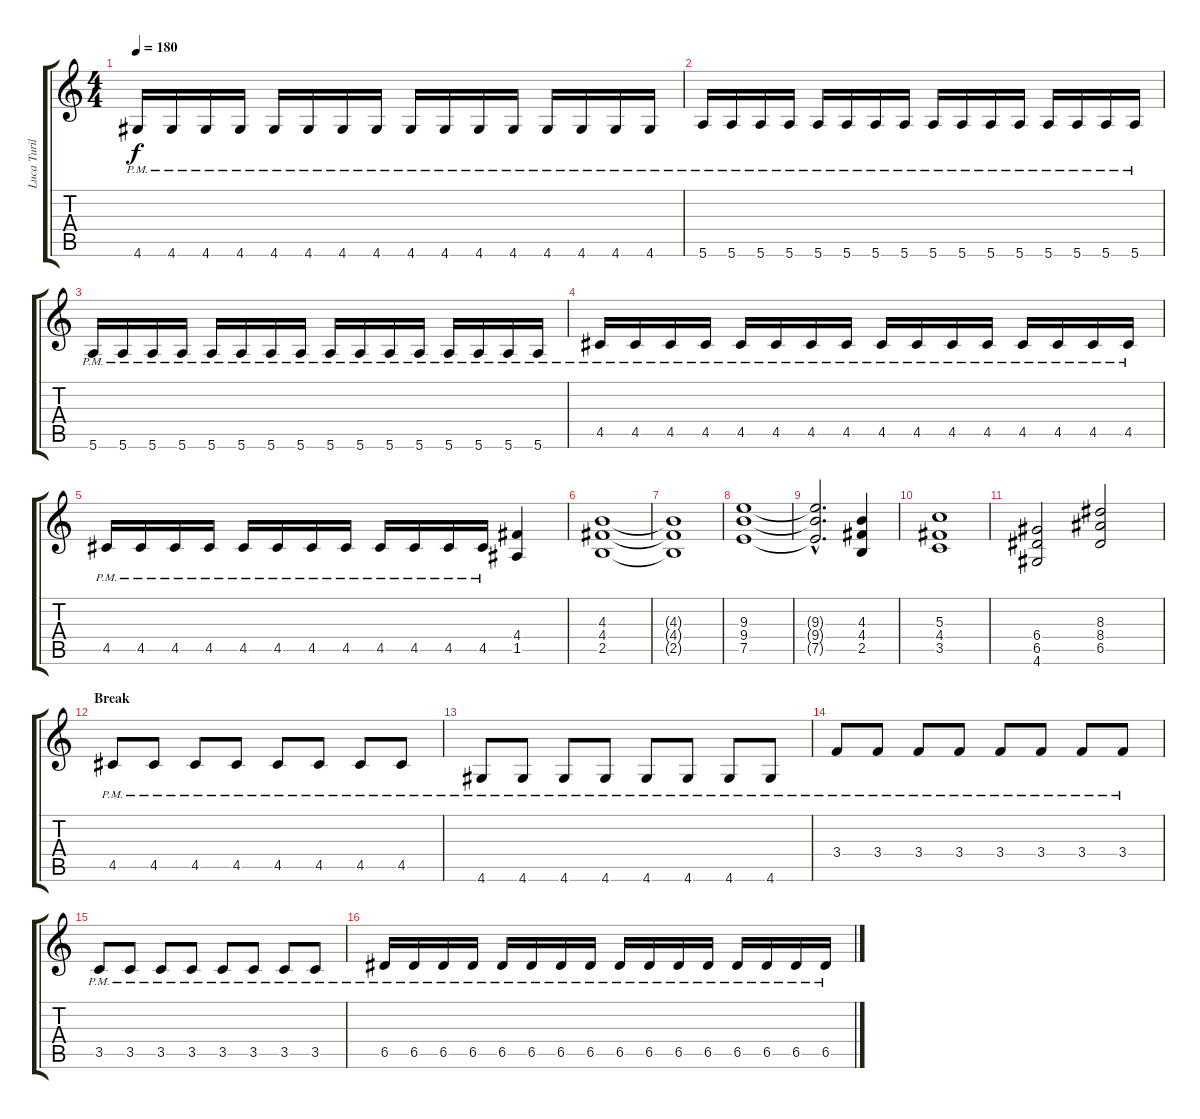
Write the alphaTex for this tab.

\track ("Luca Turilli" "Luca Turil") {instrument distortionguitar}
\staff {score tabs}
\tuning (E4 B3 G3 D3 A2 E2) {hide}
\ts (4 4)
\tempo 180
\clef g2
\ks c
4.6{pm}.16{dy f} 4.6{pm}.16 4.6{pm}.16 4.6{pm}.16 4.6{pm}.16 4.6{pm}.16 4.6{pm}.16 4.6{pm}.16 4.6{pm}.16 4.6{pm}.16 4.6{pm}.16 4.6{pm}.16 4.6{pm}.16 4.6{pm}.16 4.6{pm}.16 4.6{pm}.16 |
5.6{pm}.16 5.6{pm}.16 5.6{pm}.16 5.6{pm}.16 5.6{pm}.16 5.6{pm}.16 5.6{pm}.16 5.6{pm}.16 5.6{pm}.16 5.6{pm}.16 5.6{pm}.16 5.6{pm}.16 5.6{pm}.16 5.6{pm}.16 5.6{pm}.16 5.6{pm}.16 |
5.6{pm}.16 5.6{pm}.16 5.6{pm}.16 5.6{pm}.16 5.6{pm}.16 5.6{pm}.16 5.6{pm}.16 5.6{pm}.16 5.6{pm}.16 5.6{pm}.16 5.6{pm}.16 5.6{pm}.16 5.6{pm}.16 5.6{pm}.16 5.6{pm}.16 5.6{pm}.16 |
4.5{pm}.16 4.5{pm}.16 4.5{pm}.16 4.5{pm}.16 4.5{pm}.16 4.5{pm}.16 4.5{pm}.16 4.5{pm}.16 4.5{pm}.16 4.5{pm}.16 4.5{pm}.16 4.5{pm}.16 4.5{pm}.16 4.5{pm}.16 4.5{pm}.16 4.5{pm}.16 |
4.5{pm}.16 4.5{pm}.16 4.5{pm}.16 4.5{pm}.16 4.5{pm}.16 4.5{pm}.16 4.5{pm}.16 4.5{pm}.16 4.5{pm}.16 4.5{pm}.16 4.5{pm}.16 4.5{pm}.16 (4.4 1.5).4 |
(4.3 4.4 2.5).1 |
(4.3{t} 4.4{t} 2.5{t}).1 |
(9.3 9.4 7.5).1 |
(9.3{hac t} 9.4{hac t} 7.5{hac t}).2{d} (4.3 4.4 2.5).4 |
(5.3 4.4 3.5).1 |
(6.4 6.5 4.6).2 (8.3 8.4 6.5).2 |
\section ("" "Break")
4.5{pm}.8 4.5{pm}.8 4.5{pm}.8 4.5{pm}.8 4.5{pm}.8 4.5{pm}.8 4.5{pm}.8 4.5{pm}.8 |
4.6{pm}.8 4.6{pm}.8 4.6{pm}.8 4.6{pm}.8 4.6{pm}.8 4.6{pm}.8 4.6{pm}.8 4.6{pm}.8 |
3.4{pm}.8 3.4{pm}.8 3.4{pm}.8 3.4{pm}.8 3.4{pm}.8 3.4{pm}.8 3.4{pm}.8 3.4{pm}.8 |
3.5{pm}.8 3.5{pm}.8 3.5{pm}.8 3.5{pm}.8 3.5{pm}.8 3.5{pm}.8 3.5{pm}.8 3.5{pm}.8 |
6.5{pm}.16 6.5{pm}.16 6.5{pm}.16 6.5{pm}.16 6.5{pm}.16 6.5{pm}.16 6.5{pm}.16 6.5{pm}.16 6.5{pm}.16 6.5{pm}.16 6.5{pm}.16 6.5{pm}.16 6.5{pm}.16 6.5{pm}.16 6.5{pm}.16 6.5{pm}.16
